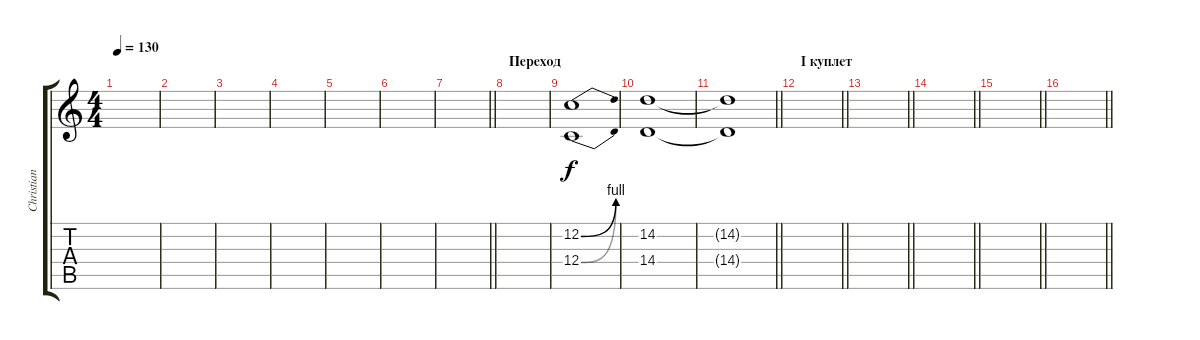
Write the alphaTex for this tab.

\track ("Christian Lorenz" "Christian ") {instrument lead3calliope}
\staff {score tabs}
\tuning (E4 C4 G3 C3 G2 C2) {hide}
\ts (4 4)
\tempo 130
\clef g2
\ks c
|
|
|
|
|
|
\barLineRight lightlight
|
\section ("" "Переход")
|
(12.2{be (bend 0 0 60 4)} 12.4{be (bend 0 0 60 4)}).1{volume 7} |
(14.2 14.4).1 |
\barLineRight lightlight
(14.2{t} 14.4{t}).1 |
\section ("" "I куплет")
\barLineRight lightlight
|
\barLineRight lightlight
|
\barLineRight lightlight
|
\barLineRight lightlight
|
\barLineRight lightlight
